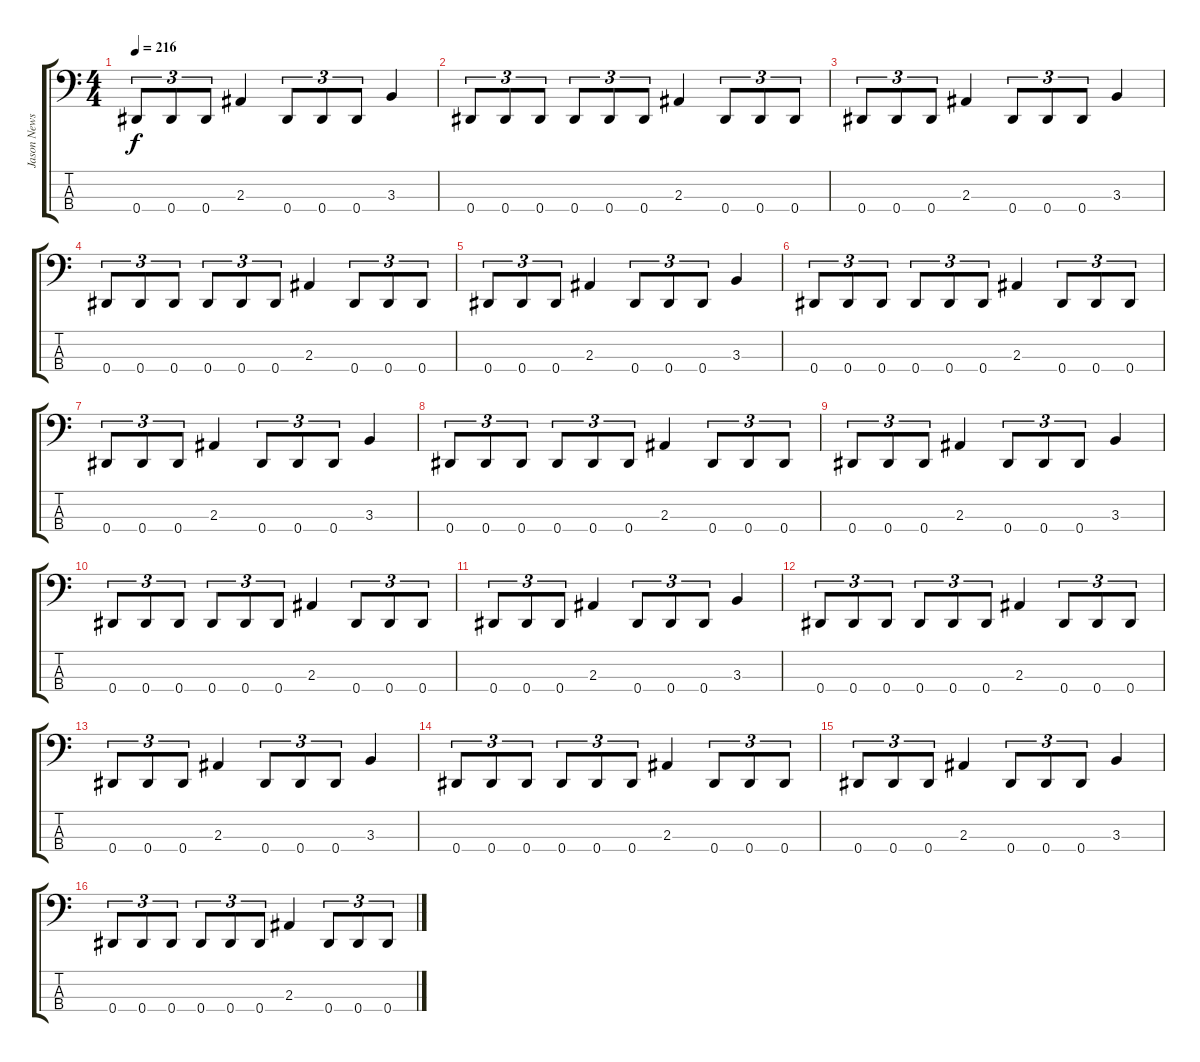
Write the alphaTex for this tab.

\track ("Jason Newsted" "Jason News") {instrument acousticguitarnylon}
\staff {score tabs}
\tuning (Gb2 Db2 Ab1 Eb1) {hide}
\ts (4 4)
\tempo 216
\clef f4
\ks c
0.4.8{tu (3 2) dy f} 0.4.8{tu (3 2)} 0.4.8{tu (3 2)} 2.3.4 0.4.8{tu (3 2)} 0.4.8{tu (3 2)} 0.4.8{tu (3 2)} 3.3.4 |
0.4.8{tu (3 2)} 0.4.8{tu (3 2)} 0.4.8{tu (3 2)} 0.4.8{tu (3 2)} 0.4.8{tu (3 2)} 0.4.8{tu (3 2)} 2.3.4 0.4.8{tu (3 2)} 0.4.8{tu (3 2)} 0.4.8{tu (3 2)} |
0.4.8{tu (3 2)} 0.4.8{tu (3 2)} 0.4.8{tu (3 2)} 2.3.4 0.4.8{tu (3 2)} 0.4.8{tu (3 2)} 0.4.8{tu (3 2)} 3.3.4 |
0.4.8{tu (3 2)} 0.4.8{tu (3 2)} 0.4.8{tu (3 2)} 0.4.8{tu (3 2)} 0.4.8{tu (3 2)} 0.4.8{tu (3 2)} 2.3.4 0.4.8{tu (3 2)} 0.4.8{tu (3 2)} 0.4.8{tu (3 2)} |
0.4.8{tu (3 2)} 0.4.8{tu (3 2)} 0.4.8{tu (3 2)} 2.3.4 0.4.8{tu (3 2)} 0.4.8{tu (3 2)} 0.4.8{tu (3 2)} 3.3.4 |
0.4.8{tu (3 2)} 0.4.8{tu (3 2)} 0.4.8{tu (3 2)} 0.4.8{tu (3 2)} 0.4.8{tu (3 2)} 0.4.8{tu (3 2)} 2.3.4 0.4.8{tu (3 2)} 0.4.8{tu (3 2)} 0.4.8{tu (3 2)} |
0.4.8{tu (3 2)} 0.4.8{tu (3 2)} 0.4.8{tu (3 2)} 2.3.4 0.4.8{tu (3 2)} 0.4.8{tu (3 2)} 0.4.8{tu (3 2)} 3.3.4 |
0.4.8{tu (3 2)} 0.4.8{tu (3 2)} 0.4.8{tu (3 2)} 0.4.8{tu (3 2)} 0.4.8{tu (3 2)} 0.4.8{tu (3 2)} 2.3.4 0.4.8{tu (3 2)} 0.4.8{tu (3 2)} 0.4.8{tu (3 2)} |
0.4.8{tu (3 2)} 0.4.8{tu (3 2)} 0.4.8{tu (3 2)} 2.3.4 0.4.8{tu (3 2)} 0.4.8{tu (3 2)} 0.4.8{tu (3 2)} 3.3.4 |
0.4.8{tu (3 2)} 0.4.8{tu (3 2)} 0.4.8{tu (3 2)} 0.4.8{tu (3 2)} 0.4.8{tu (3 2)} 0.4.8{tu (3 2)} 2.3.4 0.4.8{tu (3 2)} 0.4.8{tu (3 2)} 0.4.8{tu (3 2)} |
0.4.8{tu (3 2)} 0.4.8{tu (3 2)} 0.4.8{tu (3 2)} 2.3.4 0.4.8{tu (3 2)} 0.4.8{tu (3 2)} 0.4.8{tu (3 2)} 3.3.4 |
0.4.8{tu (3 2)} 0.4.8{tu (3 2)} 0.4.8{tu (3 2)} 0.4.8{tu (3 2)} 0.4.8{tu (3 2)} 0.4.8{tu (3 2)} 2.3.4 0.4.8{tu (3 2)} 0.4.8{tu (3 2)} 0.4.8{tu (3 2)} |
0.4.8{tu (3 2)} 0.4.8{tu (3 2)} 0.4.8{tu (3 2)} 2.3.4 0.4.8{tu (3 2)} 0.4.8{tu (3 2)} 0.4.8{tu (3 2)} 3.3.4 |
0.4.8{tu (3 2)} 0.4.8{tu (3 2)} 0.4.8{tu (3 2)} 0.4.8{tu (3 2)} 0.4.8{tu (3 2)} 0.4.8{tu (3 2)} 2.3.4 0.4.8{tu (3 2)} 0.4.8{tu (3 2)} 0.4.8{tu (3 2)} |
0.4.8{tu (3 2)} 0.4.8{tu (3 2)} 0.4.8{tu (3 2)} 2.3.4 0.4.8{tu (3 2)} 0.4.8{tu (3 2)} 0.4.8{tu (3 2)} 3.3.4 |
0.4.8{tu (3 2)} 0.4.8{tu (3 2)} 0.4.8{tu (3 2)} 0.4.8{tu (3 2)} 0.4.8{tu (3 2)} 0.4.8{tu (3 2)} 2.3.4 0.4.8{tu (3 2)} 0.4.8{tu (3 2)} 0.4.8{tu (3 2)}
